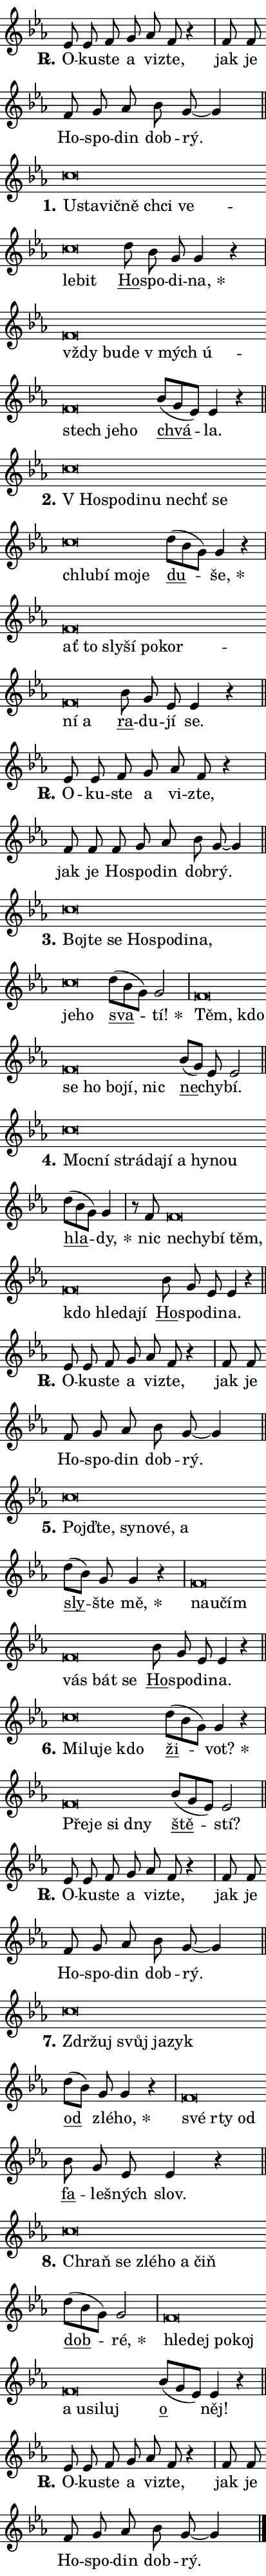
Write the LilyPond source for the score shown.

\version "2.22.1"
\header { tagline = "" }
\paper {
  indent = 0\cm
  top-margin = 0\cm
  right-margin = 0\cm
  bottom-margin = 0\cm
  left-margin = 0\cm
  paper-width = 7\cm
  page-breaking = #ly:one-page-breaking
  system-system-spacing.basic-distance = #11
  score-system-spacing.basic-distance = #11
  ragged-last = ##f
}


%% Author: Thomas Morley
%% https://lists.gnu.org/archive/html/lilypond-user/2020-05/msg00002.html
#(define (line-position grob)
"Returns position of @var[grob} in current system:
   @code{'start}, if at first time-step
   @code{'end}, if at last time-step
   @code{'middle} otherwise
"
  (let* ((col (ly:item-get-column grob))
         (ln (ly:grob-object col 'left-neighbor))
         (rn (ly:grob-object col 'right-neighbor))
         (col-to-check-left (if (ly:grob? ln) ln col))
         (col-to-check-right (if (ly:grob? rn) rn col))
         (break-dir-left
           (and
             (ly:grob-property col-to-check-left 'non-musical #f)
             (ly:item-break-dir col-to-check-left)))
         (break-dir-right
           (and
             (ly:grob-property col-to-check-right 'non-musical #f)
             (ly:item-break-dir col-to-check-right))))
        (cond ((eqv? 1 break-dir-left) 'start)
              ((eqv? -1 break-dir-right) 'end)
              (else 'middle))))

#(define (tranparent-at-line-position vctor)
  (lambda (grob)
  "Relying on @code{line-position} select the relevant enry from @var{vctor}.
Used to determine transparency,"
    (case (line-position grob)
      ((end) (not (vector-ref vctor 0)))
      ((middle) (not (vector-ref vctor 1)))
      ((start) (not (vector-ref vctor 2))))))

noteHeadBreakVisibility =
#(define-music-function (break-visibility)(vector?)
"Makes @code{NoteHead}s transparent relying on @var{break-visibility}"
#{
  \override NoteHead.transparent =
    #(tranparent-at-line-position break-visibility)
#})

#(define delete-ledgers-for-transparent-note-heads
  (lambda (grob)
    "Reads whether a @code{NoteHead} is transparent.
If so this @code{NoteHead} is removed from @code{'note-heads} from
@var{grob}, which is supposed to be @code{LedgerLineSpanner}.
As a result ledgers are not printed for this @code{NoteHead}"
    (let* ((nhds-array (ly:grob-object grob 'note-heads))
           (nhds-list
             (if (ly:grob-array? nhds-array)
                 (ly:grob-array->list nhds-array)
                 '()))
           ;; Relies on the transparent-property being done before
           ;; Staff.LedgerLineSpanner.after-line-breaking is executed.
           ;; This is fragile ...
           (to-keep
             (remove
               (lambda (nhd)
                 (ly:grob-property nhd 'transparent #f))
               nhds-list)))
      ;; TODO find a better method to iterate over grob-arrays, similiar
      ;; to filter/remove etc for lists
      ;; For now rebuilt from scratch
      (set! (ly:grob-object grob 'note-heads)  '())
      (for-each
        (lambda (nhd)
          (ly:pointer-group-interface::add-grob grob 'note-heads nhd))
        to-keep))))

hideNotes = {
  \noteHeadBreakVisibility #begin-of-line-visible
}
unHideNotes = {
  \noteHeadBreakVisibility #all-visible
}

% work-around for resetting accidentals
% https://lilypond.org/doc/v2.23/Documentation/notation/displaying-rhythms#unmetered-music
cadenzaMeasure = {
  \cadenzaOff
  \partial 1024 s1024
  \cadenzaOn
}

#(define-markup-command (accent layout props text) (markup?)
  "Underline accented syllable"
  (interpret-markup layout props
    #{\markup \override #'(offset . 4.3) \underline { #text }#}))

responsum = \markup \concat {
  "R" \hspace #-1.05 \path #0.1 #'((moveto 0 0.07) (lineto 0.9 0.8)) \hspace #0.05 "."
}

\layout {
    \context {
        \Staff
        \remove "Time_signature_engraver"
        \override LedgerLineSpanner.after-line-breaking = #delete-ledgers-for-transparent-note-heads
    }
    \context {
        \Voice {
            \override NoteHead.output-attributes = #'((class . "notehead"))
            \override Hairpin.height = #0.55
        }
    }
    \context {
        \Lyrics {
            \override StanzaNumber.output-attributes = #'((class . "stanzanumber"))
            \override LyricSpace.minimum-distance = #0.9
            \override LyricText.font-name = #"TeX Gyre Schola"
            \override LyricText.font-size = 1
            \override StanzaNumber.font-name = #"TeX Gyre Schola Bold"
            \override StanzaNumber.font-size = 1
        }
    }
}

% magnetic-lyrics.ily
%
%   written by
%     Jean Abou Samra <jean@abou-samra.fr>
%     Werner Lemberg <wl@gnu.org>
%
%   adapted by
%     Jiri Hon <jiri.hon@gmail.com>
%
% Version 2022-Apr-15

% https://www.mail-archive.com/lilypond-user@gnu.org/msg149350.html

#(define (Left_hyphen_pointer_engraver context)
   "Collect syllable-hyphen-syllable occurrences in lyrics and store
them in properties.  This engraver only looks to the left.  For
example, if the lyrics input is @code{foo -- bar}, it does the
following.

@itemize @bullet
@item
Set the @code{text} property of the @code{LyricHyphen} grob between
@q{foo} and @q{bar} to @code{foo}.

@item
Set the @code{left-hyphen} property of the @code{LyricText} grob with
text @q{foo} to the @code{LyricHyphen} grob between @q{foo} and
@q{bar}.
@end itemize

Use this auxiliary engraver in combination with the
@code{lyric-@/text::@/apply-@/magnetic-@/offset!} hook."
   (let ((hyphen #f)
         (text #f))
     (make-engraver
      (acknowledgers
       ((lyric-syllable-interface engraver grob source-engraver)
        (set! text grob)))
      (end-acknowledgers
       ((lyric-hyphen-interface engraver grob source-engraver)
        ;(when (not (grob::has-interface grob 'lyric-space-interface))
          (set! hyphen grob)));)
      ((stop-translation-timestep engraver)
       (when (and text hyphen)
         (ly:grob-set-object! text 'left-hyphen hyphen))
       (set! text #f)
       (set! hyphen #f)))))

#(define (lyric-text::apply-magnetic-offset! grob)
   "If the space between two syllables is less than the value in
property @code{LyricText@/.details@/.squash-threshold}, move the right
syllable to the left so that it gets concatenated with the left
syllable.

Use this function as a hook for
@code{LyricText@/.after-@/line-@/breaking} if the
@code{Left_@/hyphen_@/pointer_@/engraver} is active."
   (let ((hyphen (ly:grob-object grob 'left-hyphen #f)))
     (when hyphen
       (let ((left-text (ly:spanner-bound hyphen LEFT)))
         (when (grob::has-interface left-text 'lyric-syllable-interface)
           (let* ((common (ly:grob-common-refpoint grob left-text X))
                  (this-x-ext (ly:grob-extent grob common X))
                  (left-x-ext
                   (begin
                     ;; Trigger magnetism for left-text.
                     (ly:grob-property left-text 'after-line-breaking)
                     (ly:grob-extent left-text common X)))
                  ;; `delta` is the gap width between two syllables.
                  (delta (- (interval-start this-x-ext)
                            (interval-end left-x-ext)))
                  (details (ly:grob-property grob 'details))
                  (threshold (assoc-get 'squash-threshold details 0.2)))
             (when (< delta threshold)
               (let* (;; We have to manipulate the input text so that
                      ;; ligatures crossing syllable boundaries are not
                      ;; disabled.  For languages based on the Latin
                      ;; script this is essentially a beautification.
                      ;; However, for non-Western scripts it can be a
                      ;; necessity.
                      (lt (ly:grob-property left-text 'text))
                      (rt (ly:grob-property grob 'text))
                      (is-space (grob::has-interface hyphen 'lyric-space-interface))
                      (space (if is-space " " ""))
                      (space-markup (grob-interpret-markup grob " "))
                      (space-size (interval-length (ly:stencil-extent space-markup X)))
                      (extra-delta (if is-space space-size 0))
                      ;; Append new syllable.
                      (ltrt-space (if (and (string? lt) (string? rt))
                                (string-append lt space rt)
                                (make-concat-markup (list lt space rt))))
                      ;; Right-align `ltrt` to the right side.
                      (ltrt-space-markup (grob-interpret-markup
                               grob
                               (make-translate-markup
                                (cons (interval-length this-x-ext) 0)
                                (make-right-align-markup ltrt-space)))))
                 (begin
                   ;; Don't print `left-text`.
                   (ly:grob-set-property! left-text 'stencil #f)
                   ;; Set text and stencil (which holds all collected
                   ;; syllables so far) and shift it to the left.
                   (ly:grob-set-property! grob 'text ltrt-space)
                   (ly:grob-set-property! grob 'stencil ltrt-space-markup)
                   (ly:grob-translate-axis! grob (- (- delta extra-delta)) X))))))))))


#(define (lyric-hyphen::displace-bounds-first grob)
   ;; Make very sure this callback isn't triggered too early.
   (let ((left (ly:spanner-bound grob LEFT))
         (right (ly:spanner-bound grob RIGHT)))
     (ly:grob-property left 'after-line-breaking)
     (ly:grob-property right 'after-line-breaking)
     (ly:lyric-hyphen::print grob)))

squashThreshold = #0.4

\layout {
  \context {
    \Lyrics
    \consists #Left_hyphen_pointer_engraver
    \override LyricText.after-line-breaking =
      #lyric-text::apply-magnetic-offset!
    \override LyricHyphen.stencil = #lyric-hyphen::displace-bounds-first
    \override LyricText.details.squash-threshold = \squashThreshold
    \override LyricHyphen.minimum-distance = 0
    \override LyricHyphen.minimum-length = \squashThreshold
  }
}

squash = \override LyricText.details.squash-threshold = 9999
unSquash = \override LyricText.details.squash-threshold = \squashThreshold

left = \override LyricText.self-alignment-X = #LEFT
unLeft = \revert LyricText.self-alignment-X

starOffset = #(lambda (grob) 
                (let ((x_offset (ly:self-alignment-interface::aligned-on-x-parent grob)))
                  (if (= x_offset 0) 0 (+ x_offset 1.2))))

star = #(define-music-function (syllable)(string?)
"Append star separator at the end of a syllable"
#{
  \once \override LyricText.X-offset = #starOffset
  \lyricmode { \markup {
    #syllable
    \override #'((font-name . "TeX Gyre Schola Bold")) \hspace #0.2 \lower #0.65 \larger "*"
  } }
#})

starAccent = #(define-music-function (syllable)(string?)
"Append star separator at the end of a syllable and make accent"
#{
  \once \override LyricText.X-offset = #starOffset
  \lyricmode { \markup {
    \accent #syllable
    \override #'((font-name . "TeX Gyre Schola Bold")) \hspace #0.2 \lower #0.65 \larger "*"
  } }
#})

breath = #(define-music-function (syllable)(string?)
"Append breathing indicator at the end of a syllable"
#{
  \lyricmode { \markup { #syllable "+" } }
#})

optionalBreath = #(define-music-function (syllable)(string?)
"Append optional breathing indicator at the end of a syllable"
#{
  \lyricmode { \markup { #syllable "(+)" } }
#})


\score {
    <<
        \new Voice = "melody" { \cadenzaOn \key es \major \relative { es'8 es f g as f r4 \cadenzaMeasure \bar "|" f8 f \bar "" f g as \bar "" bes g~ g4 \cadenzaMeasure \bar "||" \break }
\relative { c''\breve*1/16 \hideNotes \breve*1/16 \bar "" \breve*1/16 \bar "" \breve*1/16 \bar "" \breve*1/16 \bar "" \breve*1/16 \bar "" \breve*1/16 \breve*1/16 \bar "" \unHideNotes \bar "" d8 bes g g4 r \cadenzaMeasure \bar "|" f\breve*1/16 \hideNotes \breve*1/16 \bar "" \breve*1/16 \bar "" \breve*1/16 \bar "" \breve*1/16 \bar "" \breve*1/16 \bar "" \breve*1/16 \breve*1/16 \bar "" \unHideNotes \bar "" bes8[( g es)] es4 r \cadenzaMeasure \bar "||" \break }
\relative { c''\breve*1/16 \hideNotes \breve*1/16 \bar "" \breve*1/16 \bar "" \breve*1/16 \bar "" \breve*1/16 \bar "" \breve*1/16 \bar "" \breve*1/16 \bar "" \breve*1/16 \bar "" \breve*1/16 \breve*1/16 \bar "" \unHideNotes \bar "" d8[( bes g)] g4 r \cadenzaMeasure \bar "|" f\breve*1/16 \hideNotes \breve*1/16 \bar "" \breve*1/16 \bar "" \breve*1/16 \bar "" \breve*1/16 \bar "" \breve*1/16 \bar "" \breve*1/16 \breve*1/16 \bar "" \unHideNotes \bar "" bes8 g es es4 r \cadenzaMeasure \bar "||" \break }
\relative { es'8 es f g as f r4 \cadenzaMeasure \bar "|" f8 f \bar "" f g as \bar "" bes g~ g4 \cadenzaMeasure \bar "||" \break }
\relative { c''\breve*1/16 \hideNotes \breve*1/16 \bar "" \breve*1/16 \bar "" \breve*1/16 \bar "" \breve*1/16 \bar "" \breve*1/16 \bar "" \breve*1/16 \bar "" \breve*1/16 \breve*1/16 \bar "" \unHideNotes \bar "" d8[( bes g)] g2 \cadenzaMeasure \bar "|" f\breve*1/16 \hideNotes \breve*1/16 \bar "" \breve*1/16 \bar "" \breve*1/16 \bar "" \breve*1/16 \bar "" \breve*1/16 \breve*1/16 \bar "" \unHideNotes \bar "" bes8[( g)] es es2 \cadenzaMeasure \bar "||" \break }
\relative { c''\breve*1/16 \hideNotes \breve*1/16 \bar "" \breve*1/16 \bar "" \breve*1/16 \bar "" \breve*1/16 \bar "" \breve*1/16 \bar "" \breve*1/16 \breve*1/16 \bar "" \unHideNotes \bar "" d8[( bes g)] g4 \cadenzaMeasure \bar "|" r8 f8 f\breve*1/16 \hideNotes \breve*1/16 \bar "" \breve*1/16 \bar "" \breve*1/16 \bar "" \breve*1/16 \bar "" \breve*1/16 \bar "" \breve*1/16 \breve*1/16 \bar "" \unHideNotes \bar "" bes8 g es es4 r \cadenzaMeasure \bar "||" \break }
\relative { es'8 es f g as f r4 \cadenzaMeasure \bar "|" f8 f \bar "" f g as \bar "" bes g~ g4 \cadenzaMeasure \bar "||" \break }
\relative { c''\breve*1/16 \hideNotes \breve*1/16 \bar "" \breve*1/16 \bar "" \breve*1/16 \bar "" \breve*1/16 \breve*1/16 \bar "" \unHideNotes \bar "" d8[( bes)] g g4 r \cadenzaMeasure \bar "|" f\breve*1/16 \hideNotes \breve*1/16 \bar "" \breve*1/16 \bar "" \breve*1/16 \bar "" \breve*1/16 \breve*1/16 \bar "" \unHideNotes \bar "" bes8 g es es4 r \cadenzaMeasure \bar "||" \break }
\relative { c''\breve*1/16 \hideNotes \breve*1/16 \bar "" \breve*1/16 \breve*1/16 \bar "" \unHideNotes \bar "" d8[( bes g)] g4 r \cadenzaMeasure \bar "|" f\breve*1/16 \hideNotes \breve*1/16 \bar "" \breve*1/16 \breve*1/16 \bar "" \unHideNotes \bar "" bes8[( g es)] es2 \cadenzaMeasure \bar "||" \break }
\relative { es'8 es f g as f r4 \cadenzaMeasure \bar "|" f8 f \bar "" f g as \bar "" bes g~ g4 \cadenzaMeasure \bar "||" \break }
\relative { c''\breve*1/16 \hideNotes \breve*1/16 \bar "" \breve*1/16 \bar "" \breve*1/16 \breve*1/16 \bar "" \unHideNotes \bar "" d8[( bes)] g g4 r \cadenzaMeasure \bar "|" f\breve*1/16 \hideNotes \breve*1/16 \breve*1/16 \bar "" \unHideNotes \bar "" bes8 g es es4 r \cadenzaMeasure \bar "||" \break }
\relative { c''\breve*1/16 \hideNotes \breve*1/16 \bar "" \breve*1/16 \bar "" \breve*1/16 \bar "" \breve*1/16 \breve*1/16 \bar "" \unHideNotes \bar "" d8[( bes g)] g2 \cadenzaMeasure \bar "|" f\breve*1/16 \hideNotes \breve*1/16 \bar "" \breve*1/16 \bar "" \breve*1/16 \bar "" \breve*1/16 \bar "" \breve*1/16 \bar "" \breve*1/16 \breve*1/16 \bar "" \unHideNotes \bar "" bes8[( g es)] es4 r \cadenzaMeasure \bar "||" \break }
\relative { es'8 es f g as f r4 \cadenzaMeasure \bar "|" f8 f \bar "" f g as \bar "" bes g~ g4 \cadenzaMeasure \bar "||" \break } \bar "|." }
        \new Lyrics \lyricsto "melody" { \lyricmode { \set stanza = \responsum
O -- ku -- ste a vi -- zte, jak je Ho -- spo -- din dob -- rý.
\set stanza = "1."
\left U -- \squash sta -- vič -- ně chci ve -- le -- bit \unLeft \unSquash \markup \accent Ho -- spo -- di -- \star na, \left vždy \squash bu -- de "v mých" ú -- stech je -- ho \unLeft \unSquash \markup \accent chvá -- la.
\set stanza = "2."
\left "V Ho" -- \squash spo -- di -- nu nechť se chlu -- bí mo -- je \unLeft \unSquash \markup \accent du -- \star še, \left ať \squash to sly -- ší po -- kor -- ní a \unLeft \unSquash \markup \accent ra -- du -- jí se.
\set stanza = \responsum
O -- ku -- ste a vi -- zte, jak je Ho -- spo -- din dob -- rý.
\set stanza = "3."
\left Boj -- \squash te se Ho -- spo -- di -- na, je -- ho \unLeft \unSquash \markup \accent sva -- \star tí! \left Těm, \squash kdo se ho bo -- jí, nic \unLeft \unSquash \markup \accent ne -- chy -- bí.
\set stanza = "4."
\left Moc -- \squash ní strá -- da -- jí a hy -- nou \unLeft \unSquash \markup \accent hla -- \star dy, nic \left ne -- \squash chy -- bí těm, kdo hle -- da -- jí \unLeft \unSquash \markup \accent Ho -- spo -- di -- na.
\set stanza = \responsum
O -- ku -- ste a vi -- zte, jak je Ho -- spo -- din dob -- rý.
\set stanza = "5."
\left Pojď -- \squash te, sy -- no -- vé, a \unLeft \unSquash \markup \accent sly -- šte \star mě, \left na -- \squash u -- čím vás bát se \unLeft \unSquash \markup \accent Ho -- spo -- di -- na.
\set stanza = "6."
\left Mi -- \squash lu -- je kdo \unLeft \unSquash \markup \accent ži -- \star vot? \left Pře -- \squash je si dny \unLeft \unSquash \markup \accent ště -- stí?
\set stanza = \responsum
O -- ku -- ste a vi -- zte, jak je Ho -- spo -- din dob -- rý.
\set stanza = "7."
\left Zdr -- \squash žuj svůj ja -- zyk \unLeft \unSquash \markup \accent od zlé -- \star ho, \left své \squash rty od \unLeft \unSquash \markup \accent fa -- le -- šných slov.
\set stanza = "8."
\left Chraň \squash se zlé -- ho a čiň \unLeft \unSquash \markup \accent dob -- \star ré, \left hle -- \squash dej po -- koj a u -- si -- luj \unLeft \unSquash \markup \accent o něj!
\set stanza = \responsum
O -- ku -- ste a vi -- zte, jak je Ho -- spo -- din dob -- rý. } }
    >>
    \layout {}
}
